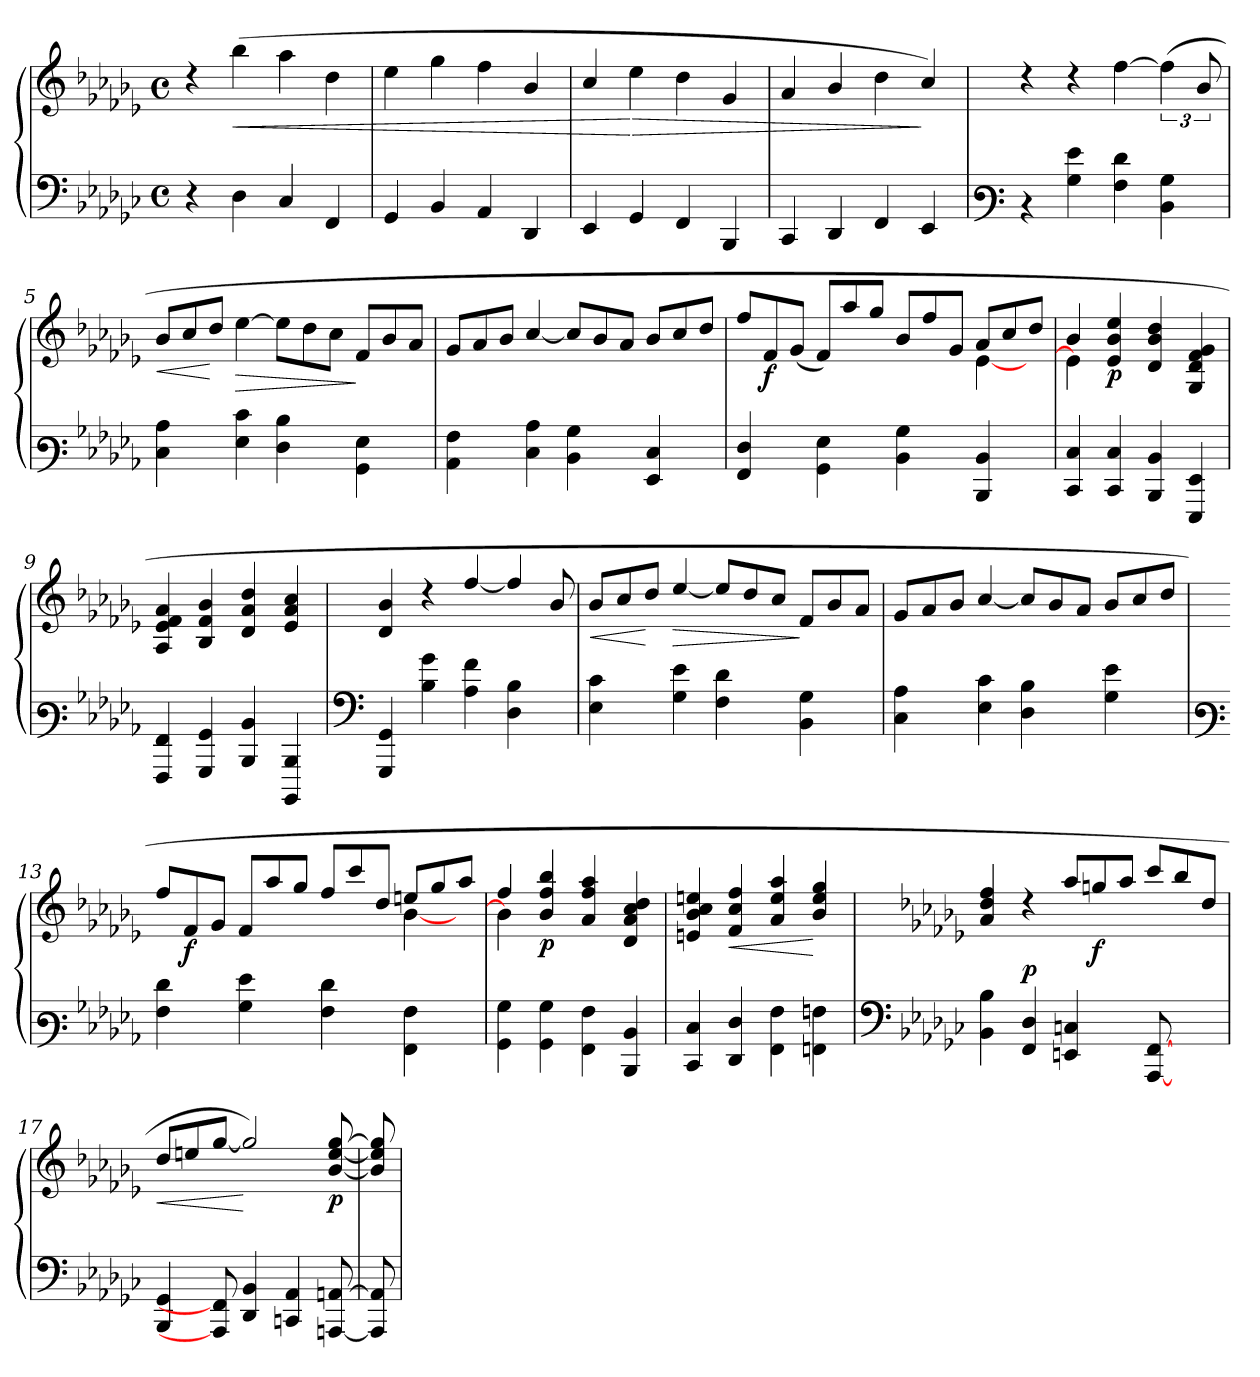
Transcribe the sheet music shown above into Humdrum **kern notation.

**kern	**kern	**dynam
*part1	*part1	*part1
*staff2	*staff1	*staff1/2
*clefF4	*clefG3	*
*k[b-e-a-d-g-c-]	*k[b-e-a-d-g-c-]	*
*M4/4	*M4/4	*
*met(c)	*met(c)	*
=	=	=
4r	4rb	.
!	!	!LO:HP:b
4D-\	(>4gg-\	<
4C-/	4ff\	.
4FF/	4b-\	.
=1	=1	=1
4GG-/	4cc-\	.
4BB-/	4ee-\	.
4AA-/	4dd-\	.
4DD-/	4g-/	.
=2	=2	=2
4EE-/	4a-/	.
!	!	!LO:HP:n=1:b
4GG-/	4cc-\	[ >
4FF/	4b-\	.
4BBB-/	4e-/	.
=3	=3	=3
4CC-/	4f/	.
4DD-/	4g-/	.
4FF/	4b-\	.
4EE-/	4a-/)	]
!!LO:LB:g=z
=4	=4	=4
*clefF3	*	*
4rD	4rb	.
4B-\ 4g-\	4rb	.
4A-\ 4f\	[>4dd-\	.
4D-\ 4B-\	(>6dd-\]	.
.	12g-/	.
=5	=5	=5
!	!	!LO:HP:b
4E-\ 4c-\	8g-/L	<
.	8a-/	.
8ryy	8b-/J	[
!	!	!LO:HP:b
4G-\ 4e-\	[>4cc-\	>
4F\ 4d-\	8cc-\L]	.
.	8b-\	.
8ryy	8a-\J	.
4BB-\ 4G-\	8d-/L	]
.	8g-/	.
8ryy	8f/J	.
=6	=6	=6
4C-\ 4A-\	8e-/L	.
.	8f/	.
8ryy	8g-/J	.
4E-\ 4c-\	[<4a-/	.
4D-\ 4B-\	8a-/L]	.
.	8g-/	.
8ryy	8f/J	.
4GG-/ 4E-/	8g-/L	.
.	8a-/	.
8ryy	8b-/J	.
!!LO:LB:g=z
=7	=7	=7
*	*^	*
4AA-/ 4F/	8dd-/L	8ryy	.
!	!	!	!LO:DY:b
*	*v	*v	*
.	8d-/	f
8ryy	(<8e-/J	.
4BB-\ 4G-\	8d-/L)	.
.	8ff/	.
8ryy	8ee-/J	.
4D-\ 4B-\	8g-/L	.
.	8dd-/	.
8ryy	8e-/J	.
*	*^	*
4DD-/ 4D-/	8f/L	[<4c-\	.
.	8a-/	.	.
8ryy	8b-/J	8ryy	.
=8	=8	=8	=8
4EE-/ 4E-/	4g-/	4c-\]	.
!	!	!	!LO:DY:b
4EE-/ 4E-/	4c-/ 4g-/ 4cc-/	2.ryy	p
4DD-/ 4D-/	4B-/ 4g-/ 4b-/	.	.
4GGG-/ 4GG-/	4E-/ 4B-/ 4d-/ 4e-/	.	.
*	*v	*v	*
=9	=9	=9
4AAA-/ 4AA-/	4F/ 4c-/ 4d-/ 4f/	.
4BBB-/ 4BB-/	4G-/ 4d-/ 4g-/	.
4DD-/ 4D-/	4B-/ 4f/ 4b-/	.
4DDD-/ 4DD-/	4c-/ 4f/ 4a-/	.
!!LO:LB:g=z
=10	=10	=10
*clefF4	*	*
4GGG-/ 4GG-/	4B-/ 4g-/	.
4B-\ 4g-\	4rb	.
4A-\ 4f\	[>4dd-/	.
4D-\ 4B-\	4dd-/]	.
8ryy	8g-/	.
=11	=11	=11
!	!	!LO:HP:b
4E-\ 4c-\	8g-/L	<
.	8a-/	.
8ryy	8b-/J	[
!	!	!LO:HP:b
4G-\ 4e-\	[>4cc-/	>
4F\ 4d-\	8cc-/L]	.
.	8b-/	.
8ryy	8a-/J	.
4BB-\ 4G-\	8d-/L	]
.	8g-/	.
8ryy	8f/J	.
=12	=12	=12
4C-\ 4A-\	8e-/L	.
.	8f/	.
8ryy	8g-/J	.
4E-\ 4c-\	[>4a-/	.
4D-\ 4B-\	8a-/L]	.
.	8g-/	.
8ryy	8f/J	.
4G-\ 4e-\	8g-/L	.
.	8a-/	.
8ryy	8b-/J	.
!!LO:LB:g=z
=13	=13	=13
*clefF3	*	*
*	*^	*
4A-\ 4f\	8dd-/L	8ryy	.
!	!	!	!LO:DY:b
*	*v	*v	*
.	8d-/	f
8ryy	8e-/J	.
4B-\ 4g-\	8d-/L	.
.	8ff/	.
8ryy	8ee-/J	.
4A-\ 4f\	8dd-/L	.
.	8aa-/	.
8ryy	8b-/J	.
*	*^	*
4AA-\ 4A-\	8ccn/L	[<4g-\	.
.	8ee-/	.	.
8ryy	8ff/J	8ryy	.
=14	=14	=14	=14
4BB-\ 4B-\	4dd-/	4g-\]	.
!	!	!	!LO:DY:b
4BB-\ 4B-\	4g-/ 4dd-/ 4gg-/	2.ryy	p
4AA-\ 4A-\	4f/ 4dd-/ 4ff/	.	.
4DD-/ 4D-/	4B-/ 4f/ 4a-/ 4b-/	.	.
*	*v	*v	*
=15	=15	=15
4EE-/ 4E-/	4cn/ 4g-/ 4a-/ 4ccn/	.
!	!	!LO:HP:b
4FF/ 4F/	4d-/ 4a-/ 4dd-/	<
4AA-\ 4A-\	4f/ 4cc/ 4ff/	.
4AAn\ 4An\	4g-/ 4cc/ 4ee-/	[
!!LO:PB:g=z
=16	=16	=16
*clefF4	*	*
*k[b-e-a-d-g-c-]	*k[b-e-a-d-g-c-]	*
4BB-\ 4B-\	4f/ 4b-/ 4dd-/	.
!	!	!LO:DY:a=2
4FF/ 4D-/	4rb	p
4EEn/ 4Cn/	8ff/L	.
!	!	!LO:DY:b
.	8een/	f
8ryy	8ff/J	.
[8AAA-/ [8FF/	8aa-/L	.
4ryy	8gg-/	.
.	8b-/J	.
=17	=17	=17
!	!	!LO:HP:b
4BBB-/ 4GG-/	8b-/L	<
.	8ccn/	.
8AAA-/] 8FF/]	[>8ee-/J	.
4DD-/ 4BB-/	2ee-/])	[
4CCn/ 4AA-/	.	.
!	!	!LO:DY:b
[8AAAn/ [8AAn/	[8g-/ [8cc/ [8ee-/	p
=18	=18	=18
8AAA/] 8AA/]	8g-/] 8cc/] 8ee-/]	.
=	=	=
*-	*-	*-
